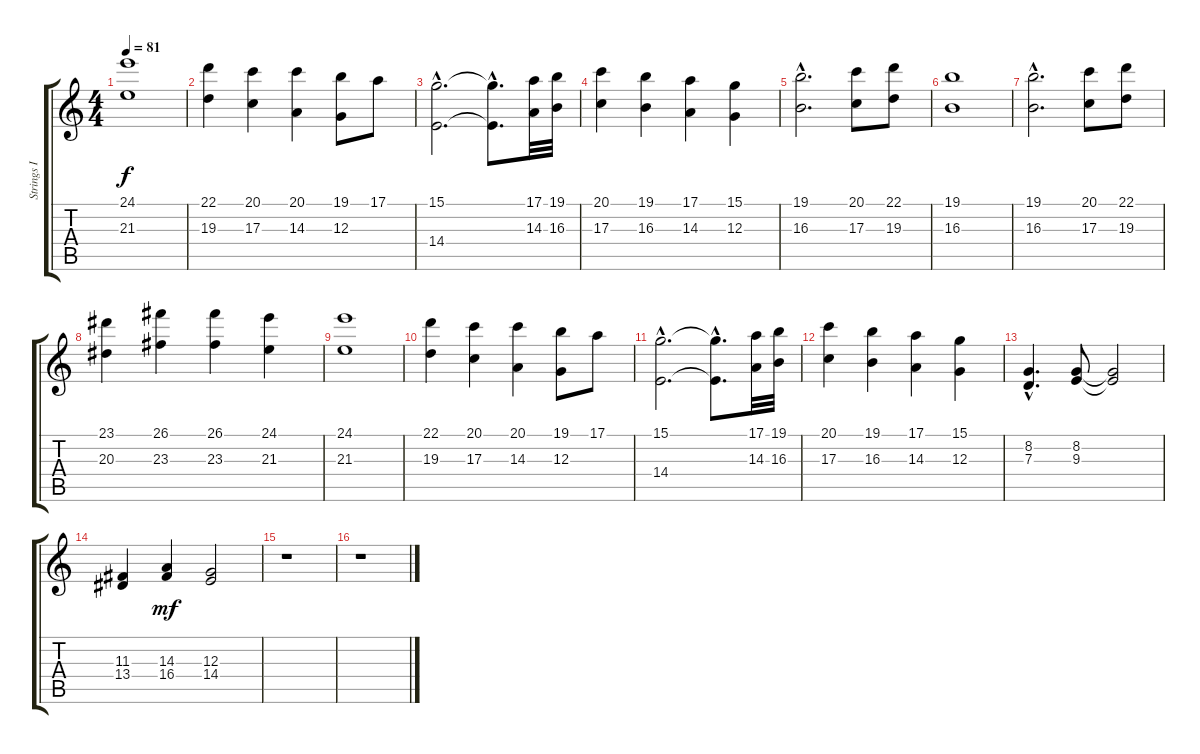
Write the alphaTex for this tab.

\track ("Strings I" "Strings I") {instrument stringensemble1}
\staff {score tabs}
\tuning (E4 B3 G3 D3 A2 E2) {hide}
\ts (4 4)
\tempo 81
\clef g2
\ks c
(24.1 21.3).1{dy f} |
(22.1 19.3).4 (20.1 17.3).4 (20.1 14.3).4 (19.1 12.3).8 17.1.8 |
(15.1{hac} 14.4{hac}).2{d} (15.1{hac t} 14.4{hac t}).8{d} (17.1 14.3).32 (19.1 16.3).32 |
(20.1 17.3).4 (19.1 16.3).4 (17.1 14.3).4 (15.1 12.3).4 |
(19.1{hac} 16.3{hac}).2{d} (20.1 17.3).8 (22.1 19.3).8 |
(19.1 16.3).1 |
(19.1{hac} 16.3{hac}).2{d} (20.1 17.3).8 (22.1 19.3).8 |
(23.1 20.3).4 (26.1 23.3).4 (26.1 23.3).4 (24.1 21.3).4 |
(24.1 21.3).1 |
(22.1 19.3).4 (20.1 17.3).4 (20.1 14.3).4 (19.1 12.3).8 17.1.8 |
(15.1{hac} 14.4{hac}).2{d} (15.1{hac t} 14.4{hac t}).8{d} (17.1 14.3).32 (19.1 16.3).32 |
(20.1 17.3).4 (19.1 16.3).4 (17.1 14.3).4 (15.1 12.3).4 |
(8.2{hac} 7.3{hac}).4{d} (8.2 9.3).8 (8.2{t} 9.3{t}).2 |
(11.3 13.4).4 (14.3 16.4).4{dy mf} (12.3 14.4).2 |
r.1 |
r.1
